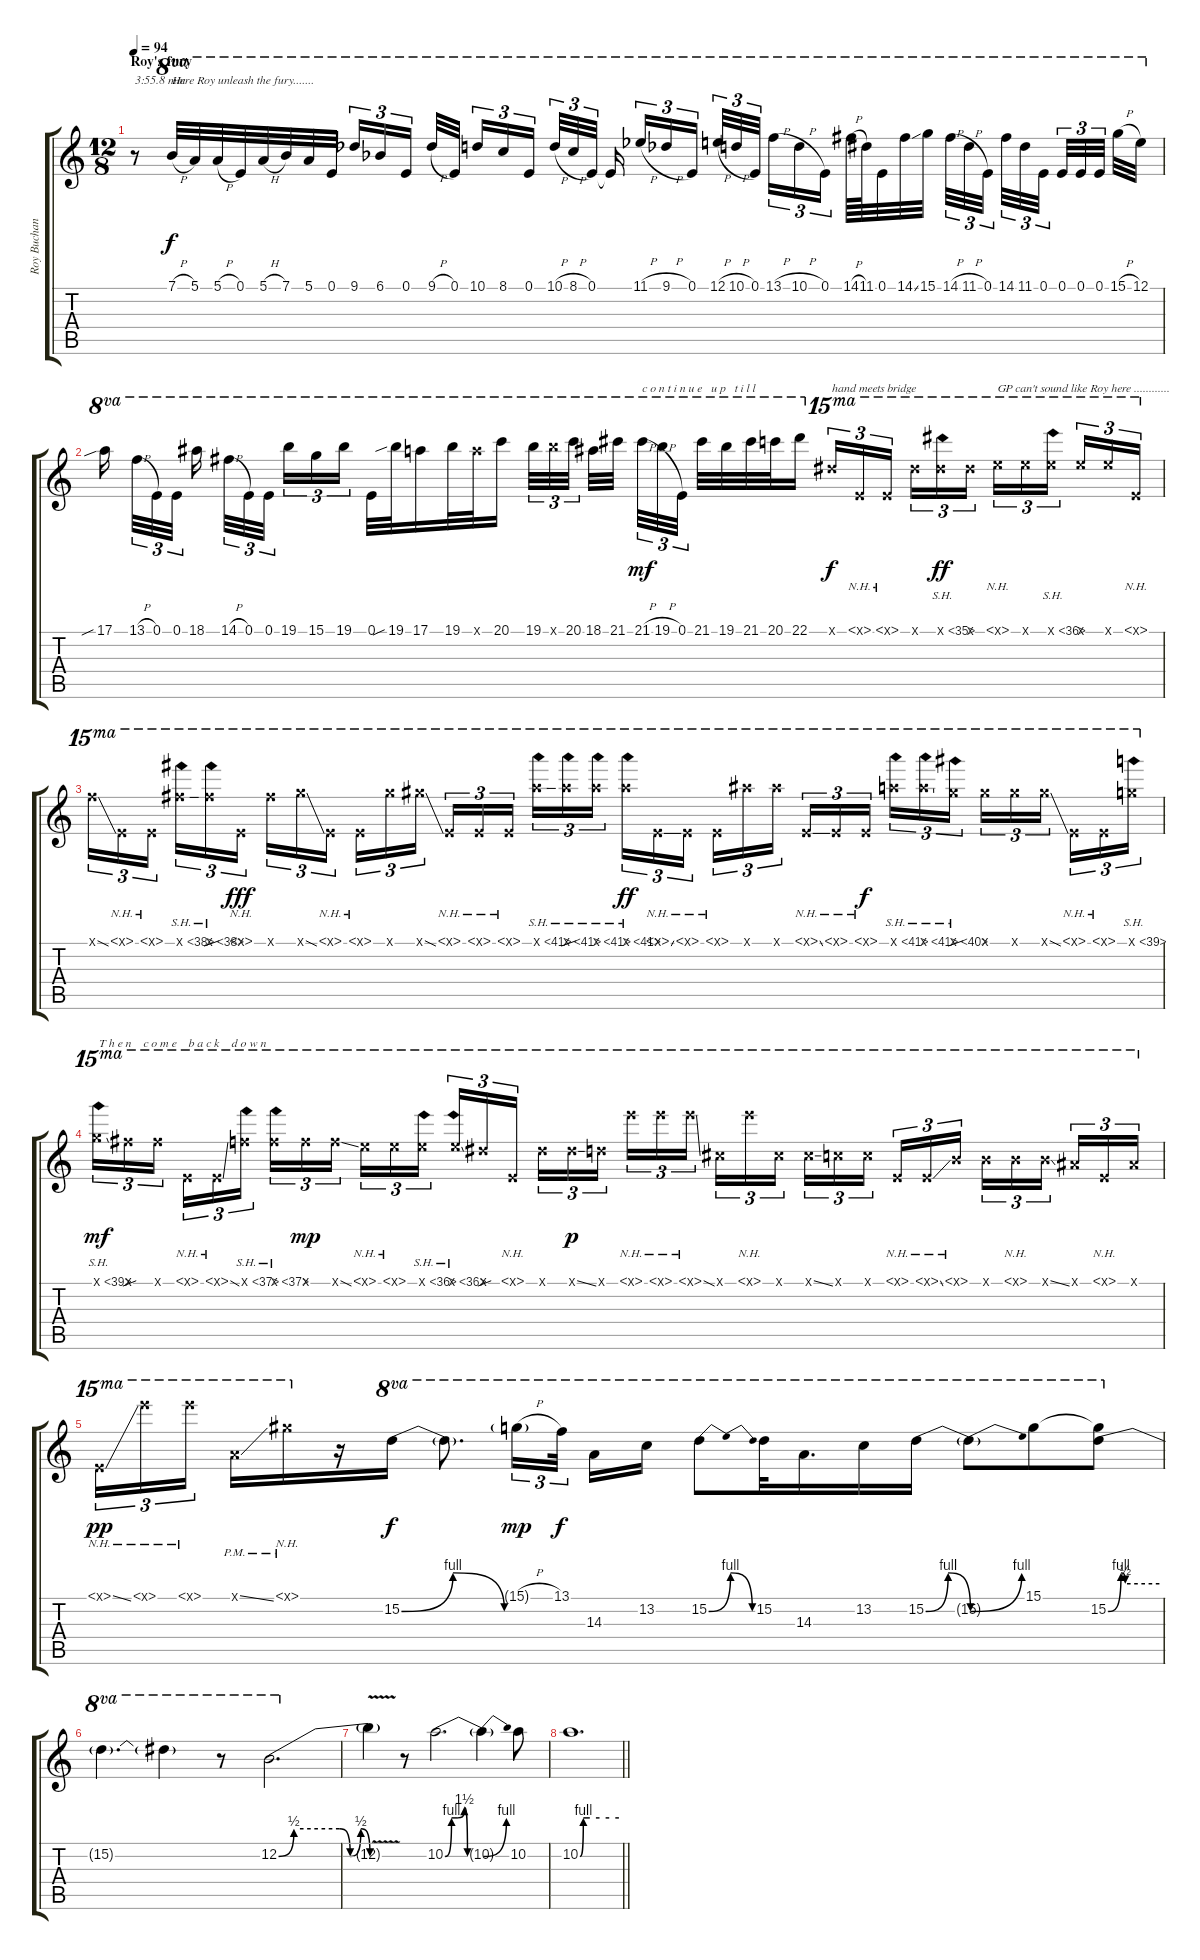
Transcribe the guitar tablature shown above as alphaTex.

\track ("Roy Buchanan on Lead guitar" "Roy Buchan") {instrument electricguitarclean}
\staff {score tabs}
\tuning (E4 B3 G3 D3 A2 E2) {hide}
\ts (12 8)
\section ("" "Roy's fury")
\tempo 94
\clef g2
\ks c
r.8{txt "3:55.8 min" dy f} 7.1{h}.32{ot 8va txt "Here Roy unleash the fury......."} 5.1.32{ot 8va} 5.1{h}.32{ot 8va} 0.1.32{ot 8va} 5.1{h}.32{ot 8va} 7.1.32{ot 8va} 5.1.32{ot 8va} 0.1.32{ot 8va} 9.1{acc b}.16{tu (3 2) ot 8va} 6.1{acc b}.16{tu (3 2) ot 8va} 0.1.16{tu (3 2) ot 8va beam splitsecondary} 9.1{h acc b}.32{ot 8va} 0.1.32{ot 8va beam splitsecondary} 10.1.16{tu (3 2) ot 8va} 8.1.16{tu (3 2) ot 8va} 0.1.16{tu (3 2) ot 8va beam splitsecondary} 10.1{h}.32{tu (3 2) ot 8va} 8.1{h}.32{tu (3 2) ot 8va} 0.1.32{tu (3 2) ot 8va} 0.1{t}.16{ot 8va beam splitsecondary} 11.1{h acc b}.16{tu (3 2) ot 8va} 9.1{h acc b}.16{tu (3 2) ot 8va} 0.1.16{tu (3 2) ot 8va beam splitsecondary} 12.1{h}.32{tu (3 2) ot 8va} 10.1{h}.32{tu (3 2) ot 8va} 0.1.32{tu (3 2) ot 8va beam splitsecondary} 13.1{h}.16{tu (3 2) ot 8va} 10.1{h}.16{tu (3 2) ot 8va} 0.1.16{tu (3 2) ot 8va} 14.1{h}.64{ot 8va} 11.1.64{ot 8va} 0.1.32{ot 8va} 14.1{ss}.32{ot 8va} 15.1.32{ot 8va beam splitsecondary} 14.1{h}.32{tu (3 2) ot 8va} 11.1{h}.32{tu (3 2) ot 8va} 0.1.32{tu (3 2) ot 8va beam splitsecondary} 14.1.32{tu (3 2) ot 8va} 11.1.32{tu (3 2) ot 8va} 0.1.32{tu (3 2) ot 8va beam splitsecondary} 0.1.32{tu (3 2) ot 8va} 0.1.32{tu (3 2) ot 8va} 0.1.32{tu (3 2) ot 8va beam splitsecondary} 15.1{h}.32{ot 8va} 12.1.32{ot 8va} |
17.1{sib}.16{ot 8va beam splitsecondary} 13.1{h}.32{tu (3 2) ot 8va} 0.1.32{tu (3 2) ot 8va} 0.1.32{tu (3 2) ot 8va beam splitsecondary} 18.1.16{ot 8va beam splitsecondary} 14.1{h}.32{tu (3 2) ot 8va} 0.1.32{tu (3 2) ot 8va} 0.1.32{tu (3 2) ot 8va beam splitsecondary} 19.1.16{tu (3 2) ot 8va} 15.1.16{tu (3 2) ot 8va} 19.1.16{tu (3 2) ot 8va} 0.1.32{ot 8va} 19.1{sib}.32{ot 8va} 17.1.16{ot 8va} 19.1.32{ot 8va} 17.1{x}.32{ot 8va} 20.1.16{ot 8va beam splitsecondary} 19.1.32{tu (3 2) ot 8va} 19.1{x}.32{tu (3 2) ot 8va} 20.1.32{tu (3 2) ot 8va beam splitsecondary} 18.1.32{ot 8va} 21.1.32{ot 8va} 21.1{h}.32{tu (3 2) ot 8va txt "c o n t i n u e   u p   t i l l   " dy mf} 19.1{h}.32{tu (3 2) ot 8va} 0.1.32{tu (3 2) ot 8va beam splitsecondary} 21.1.32{ot 8va} 19.1.32{ot 8va} 21.1.32{ot 8va} 20.1.32{ot 8va} 22.1.16{ot 8va beam splitsecondary} 23.1{x}.16{tu (3 2) ot 15ma txt "hand meets bridge" dy f} 23.1{nh x}.16{tu (3 2) ot 15ma} 23.1{nh x}.16{tu (3 2) ot 15ma} 23.1{x}.16{tu (3 2) ot 15ma} 23.1{sh 12 x}.16{tu (3 2) ot 15ma dy ff} 23.1{x}.16{tu (3 2) ot 15ma beam splitsecondary} 24.1{nh x}.16{tu (3 2) ot 15ma txt "GP can't sound like Roy here ............"} 24.1{x}.16{tu (3 2) ot 15ma} 24.1{sh 12 x}.16{tu (3 2) ot 15ma beam splitsecondary} 24.1{x}.16{tu (3 2) ot 15ma} 24.1{x}.16{tu (3 2) ot 15ma} 25.1{nh x}.16{tu (3 2) ot 15ma} |
25.1{ss x}.16{tu (3 2) ot 15ma} 25.1{nh x}.16{tu (3 2) ot 15ma} 25.1{nh x}.16{tu (3 2) ot 15ma beam splitsecondary} 26.1{sh 12 ss x}.16{tu (3 2) ot 15ma} 26.1{sh 12 x}.16{tu (3 2) ot 15ma} 26.1{nh x}.16{tu (3 2) ot 15ma dy fff beam splitsecondary} 26.1{x}.16{tu (3 2) ot 15ma} 27.1{ss x}.16{tu (3 2) ot 15ma} 27.1{nh x}.16{tu (3 2) ot 15ma} 27.1{nh x}.16{tu (3 2) ot 15ma} 27.1{x}.16{tu (3 2) ot 15ma} 28.1{ss x}.16{tu (3 2) ot 15ma beam splitsecondary} 28.1{nh x}.16{tu (3 2) ot 15ma} 28.1{nh x}.16{tu (3 2) ot 15ma} 28.1{nh x}.16{tu (3 2) ot 15ma beam splitsecondary} 29.1{sh 12 ss x}.16{tu (3 2) ot 15ma} 29.1{sh 12 x}.16{tu (3 2) ot 15ma} 29.1{sh 12 x}.16{tu (3 2) ot 15ma} 29.1{sh 12 x}.16{tu (3 2) ot 15ma dy ff} 29.1{nh ss x}.16{tu (3 2) ot 15ma} 30.1{nh x}.16{tu (3 2) ot 15ma beam splitsecondary} 30.1{nh x}.16{tu (3 2) ot 15ma} 30.1{x}.16{tu (3 2) ot 15ma} 30.1{x}.16{tu (3 2) ot 15ma beam splitsecondary} 30.1{nh ss x}.16{tu (3 2) ot 15ma} 29.1{nh x}.16{tu (3 2) ot 15ma} 29.1{nh x}.16{tu (3 2) ot 15ma dy f} 29.1{sh 12 x}.16{tu (3 2) ot 15ma} 29.1{sh 12 ss x}.16{tu (3 2) ot 15ma} 28.1{sh 12 x}.16{tu (3 2) ot 15ma beam splitsecondary} 28.1{x}.16{tu (3 2) ot 15ma} 28.1{x}.16{tu (3 2) ot 15ma} 28.1{ss x}.16{tu (3 2) ot 15ma beam splitsecondary} 27.1{nh x}.16{tu (3 2) ot 15ma} 27.1{nh x}.16{tu (3 2) ot 15ma} 27.1{sh 12 x}.16{tu (3 2) ot 15ma} |
27.1{sh 12 ss x}.16{tu (3 2) ot 15ma txt "T h e n    c o m e    b a c k    d o w n" dy mf} 26.1{x}.16{tu (3 2) ot 15ma} 26.1{x}.16{tu (3 2) ot 15ma beam splitsecondary} 26.1{nh x}.16{tu (3 2) ot 15ma} 26.1{nh ss x}.16{tu (3 2) ot 15ma} 25.1{sh 12 x}.16{tu (3 2) ot 15ma beam splitsecondary} 25.1{sh 12 x}.16{tu (3 2) ot 15ma} 25.1{x}.16{tu (3 2) ot 15ma dy mp} 25.1{ss x}.16{tu (3 2) ot 15ma} 24.1{nh x}.16{tu (3 2) ot 15ma} 24.1{nh x}.16{tu (3 2) ot 15ma} 24.1{sh 12 x}.16{tu (3 2) ot 15ma beam splitsecondary} 24.1{sh 12 ss x}.16{tu (3 2) ot 15ma} 23.1{x}.16{tu (3 2) ot 15ma} 23.1{nh x}.16{tu (3 2) ot 15ma beam splitsecondary} 23.1{x}.16{tu (3 2) ot 15ma} 23.1{ss x}.16{tu (3 2) ot 15ma dy p} 22.1{x}.16{tu (3 2) ot 15ma} 22.1{nh x}.16{tu (3 2) ot 15ma} 22.1{nh x}.16{tu (3 2) ot 15ma} 22.1{nh ss x}.16{tu (3 2) ot 15ma beam splitsecondary} 21.1{x}.16{tu (3 2) ot 15ma} 21.1{nh x}.16{tu (3 2) ot 15ma} 21.1{x}.16{tu (3 2) ot 15ma beam splitsecondary} 21.1{ss x}.16{tu (3 2) ot 15ma} 20.1{x}.16{tu (3 2) ot 15ma} 20.1{x}.16{tu (3 2) ot 15ma} 20.1{nh x}.16{tu (3 2) ot 15ma} 20.1{nh ss x}.16{tu (3 2) ot 15ma} 19.1{nh x}.16{tu (3 2) ot 15ma beam splitsecondary} 19.1{x}.16{tu (3 2) ot 15ma} 19.1{nh x}.16{tu (3 2) ot 15ma} 19.1{ss x}.16{tu (3 2) ot 15ma beam splitsecondary} 18.1{x}.16{tu (3 2) ot 15ma} 18.1{nh x}.16{tu (3 2) ot 15ma} 18.1{x}.16{tu (3 2) ot 15ma} |
18.1{nh ss x}.16{tu (3 2) ot 15ma dy pp} 17.1{nh x}.16{tu (3 2) ot 15ma} 17.1{nh x}.16{tu (3 2) ot 15ma beam splitsecondary} 17.1{ss pm x}.16{ot 15ma} 16.1{nh pm x}.16{ot 15ma} r.16 15.2{be (bendrelease 0 0 35 4 35 4 60 0)}.16{ot 8va dy f} 15.2{t}.8{d ot 8va} 15.1{h g}.16{tu (3 2) ot 8va dy mp} 13.1.32{tu (3 2) ot 8va dy f beam splitsecondary} 14.3.16{ot 8va} 13.2.16{ot 8va} 15.2{be (bendrelease 0 0 30 4 30 4 60 0)}.8{ot 8va} 15.2.32{ot 8va} 14.3.16{d ot 8va} 13.2.16{ot 8va} 15.2{be (bendrelease 0 0 30 4 30 4 60 0)}.16{ot 8va} 15.2{be (bend 0 0 60 4) t}.8{ot 8va} 15.1.8{ot 8va} (15.1{t} 15.2{be (custom 0 0 15 4 20 2 60 2)}).8{ot 8va} |
15.2{t}.4{d ot 8va} 15.2{t}.4{ot 8va} r.8{ot 8va} 12.2{be (custom 0 0 10 2 40 2 47 0 54 2 60 0)}.2{d ot 8va} |
12.2{v t}.4 r.8 10.2{be (custom 0 0 10 4 20 4 30 6 35 0 60 0)}.2{d} 10.2{be (bend 0 0 60 4) t}.4 10.2.8 |
\barLineRight lightlight
10.2{be (custom 0 0 5 4 15 4 30 4 45 4 60 4)}.1{d}
